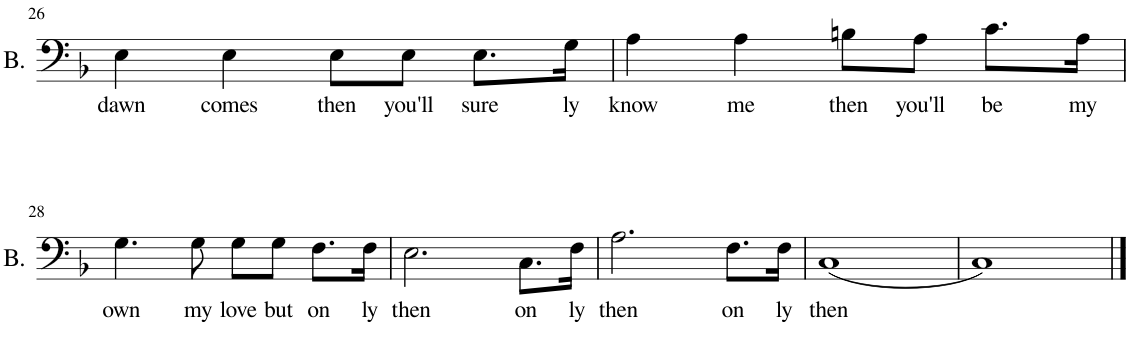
**kern	**text
*part1	*part1
*staff1	*staff1
*I"Bass	*
*I'B.	*
!!LO:PB:g=z
*clefF4	*
*k[b-]	*
*M4/4	*
=26	=26
!	!LO:LY:b
4E\	dawn
!	!LO:LY:b
4E\	comes
!	!LO:LY:b
8E\L	then
!	!LO:LY:b
8E\J	you'll
!	!LO:LY:b
8.E\L	sure
!	!LO:LY:b
16G\Jk	ly
=27	=27
!	!LO:LY:b
4A\	know
!	!LO:LY:b
4A\	me
!	!LO:LY:b
8Bn\L	then
!	!LO:LY:b
8A\J	you'll
!	!LO:LY:b
8.c\L	be
!	!LO:LY:b
16A\Jk	my
!!LO:LB:g=z
=28	=28
!	!LO:LY:b
4.G\	own
!	!LO:LY:b
8G\	my
!	!LO:LY:b
8G\L	love
!	!LO:LY:b
8G\J	but
!	!LO:LY:b
8.F\L	on
!	!LO:LY:b
16F\Jk	ly
=29	=29
!	!LO:LY:b
2.E\	then
!	!LO:LY:b
8.C\L	on
!	!LO:LY:b
16F\Jk	ly
=30	=30
!	!LO:LY:b
2.A\	then
!	!LO:LY:b
8.F\L	on
!	!LO:LY:b
16F\Jk	ly
=31	=31
!	!LO:LY:b
(1C	then
=32	=32
1C)	.
==	==
*-	*-
